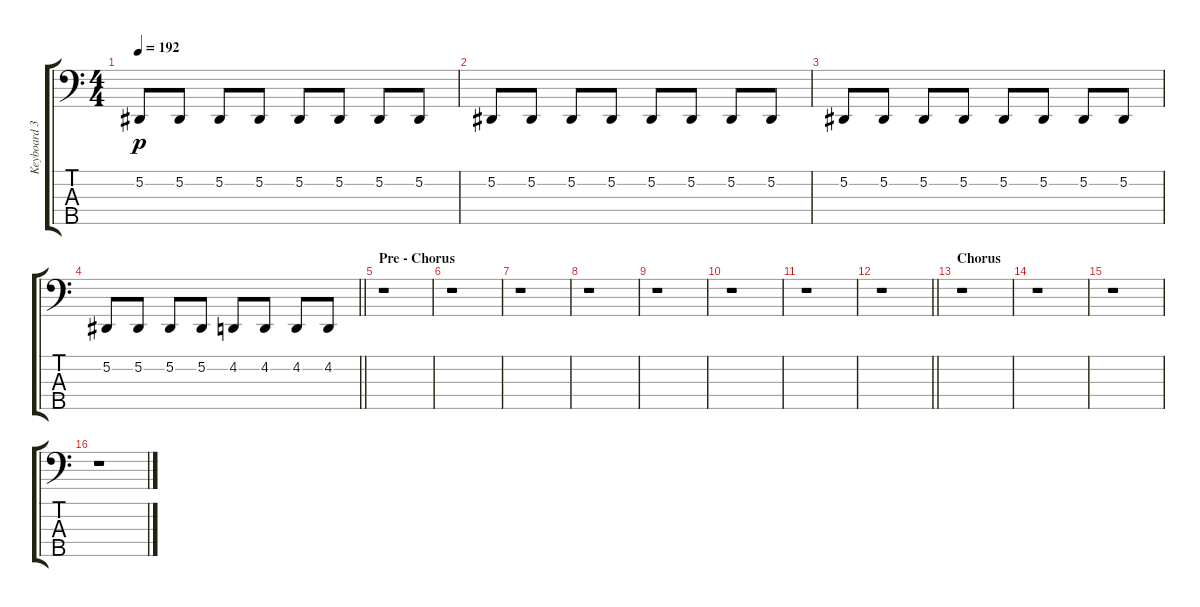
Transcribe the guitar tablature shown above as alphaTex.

\track ("Keyboard 3" "Keyboard 3") {instrument lead2sawtooth}
\staff {score tabs}
\tuning (Eb2 Bb1 F1 C1 G0) {hide}
\ts (4 4)
\tempo 192
\clef f4
\ks c
5.2.8{dy p} 5.2.8 5.2.8 5.2.8 5.2.8 5.2.8 5.2.8 5.2.8 |
5.2.8 5.2.8 5.2.8 5.2.8 5.2.8 5.2.8 5.2.8 5.2.8 |
5.2.8 5.2.8 5.2.8 5.2.8 5.2.8 5.2.8 5.2.8 5.2.8 |
\barLineRight lightlight
5.2.8 5.2.8 5.2.8 5.2.8 4.2.8 4.2.8 4.2.8 4.2.8 |
\section ("" "Pre - Chorus")
r.1 |
r.1 |
r.1 |
r.1 |
r.1 |
r.1 |
r.1 |
\barLineRight lightlight
r.1 |
\section ("" "Chorus")
r.1 |
r.1 |
r.1 |
r.1
